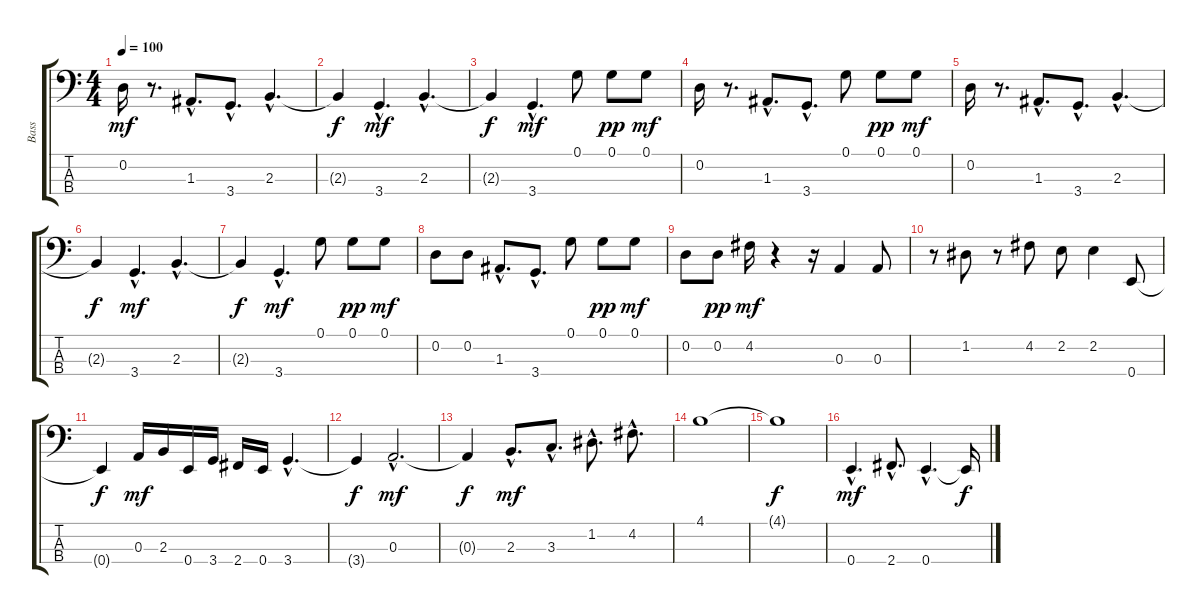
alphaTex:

\track ("Bass" "Bass") {instrument electricbassfinger}
\staff {score tabs}
\tuning (G2 D2 A1 E1) {hide}
\ts (4 4)
\tempo 100
\clef f4
\ks c
0.2.16{dy mf} r.8{d} 1.3{hac}.8{d} 3.4{hac}.8{d} 2.3{hac}.4{d} |
2.3{t}.4{dy f} 3.4{hac}.4{d dy mf} 2.3{hac}.4{d} |
2.3{t}.4{dy f} 3.4{hac}.4{d dy mf} 0.1.8 0.1.8{dy pp} 0.1.8{dy mf} |
0.2.16 r.8{d} 1.3{hac}.8{d} 3.4{hac}.8{d} 0.1.8 0.1.8{dy pp} 0.1.8{dy mf} |
0.2.16 r.8{d} 1.3{hac}.8{d} 3.4{hac}.8{d} 2.3{hac}.4{d} |
2.3{t}.4{dy f} 3.4{hac}.4{d dy mf} 2.3{hac}.4{d} |
2.3{t}.4{dy f} 3.4{hac}.4{d dy mf} 0.1.8 0.1.8{dy pp} 0.1.8{dy mf} |
0.2.8 0.2.8 1.3{hac}.8{d} 3.4{hac}.8{d} 0.1.8 0.1.8{dy pp} 0.1.8{dy mf} |
0.2.8 0.2.8{dy pp} 4.2.16{dy mf} r.4 r.16 0.3.4 0.3.8 |
r.8 1.2.8 r.8 4.2.8 2.2.8 2.2.4 0.4.8 |
0.4{t}.4{dy f} 0.3.16{dy mf} 2.3.16 0.4.16 3.4.16 2.4.16 0.4.16 3.4{hac}.4{d} |
3.4{t}.4{dy f} 0.3{hac}.2{d dy mf} |
0.3{t}.4{dy f} 2.3{hac}.8{d dy mf} 3.3{hac}.8{d} 1.2{hac}.8{d} 4.2{hac}.8{d} |
4.1.1 |
4.1{t}.1{dy f} |
0.4{hac}.4{d dy mf} 2.4{hac}.8{d} 0.4{hac}.4{d} 0.4{t}.16{dy f}
